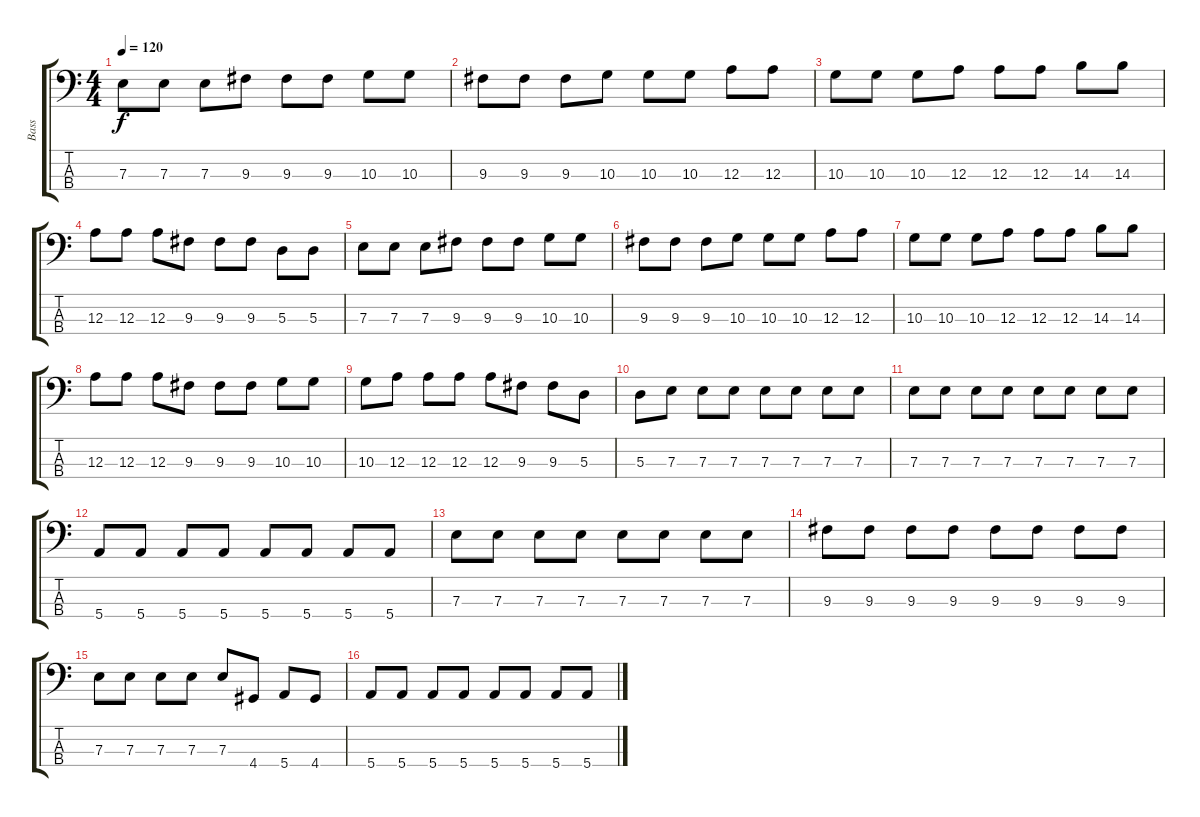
\track ("Bass" "Bass") {instrument electricbasspick}
\staff {score tabs}
\tuning (G2 D2 A1 E1) {hide}
\ts (4 4)
\tempo 120
\clef f4
\ks c
7.3.8{dy f} 7.3.8 7.3.8 9.3.8 9.3.8 9.3.8 10.3.8 10.3.8 |
9.3.8 9.3.8 9.3.8 10.3.8 10.3.8 10.3.8 12.3.8 12.3.8 |
10.3.8 10.3.8 10.3.8 12.3.8 12.3.8 12.3.8 14.3.8 14.3.8 |
12.3.8 12.3.8 12.3.8 9.3.8 9.3.8 9.3.8 5.3.8 5.3.8 |
7.3.8 7.3.8 7.3.8 9.3.8 9.3.8 9.3.8 10.3.8 10.3.8 |
9.3.8 9.3.8 9.3.8 10.3.8 10.3.8 10.3.8 12.3.8 12.3.8 |
10.3.8 10.3.8 10.3.8 12.3.8 12.3.8 12.3.8 14.3.8 14.3.8 |
12.3.8 12.3.8 12.3.8 9.3.8 9.3.8 9.3.8 10.3.8 10.3.8 |
10.3.8 12.3.8 12.3.8 12.3.8 12.3.8 9.3.8 9.3.8 5.3.8 |
5.3.8 7.3.8 7.3.8 7.3.8 7.3.8 7.3.8 7.3.8 7.3.8 |
7.3.8 7.3.8 7.3.8 7.3.8 7.3.8 7.3.8 7.3.8 7.3.8 |
5.4.8 5.4.8 5.4.8 5.4.8 5.4.8 5.4.8 5.4.8 5.4.8 |
7.3.8 7.3.8 7.3.8 7.3.8 7.3.8 7.3.8 7.3.8 7.3.8 |
9.3.8 9.3.8 9.3.8 9.3.8 9.3.8 9.3.8 9.3.8 9.3.8 |
7.3.8 7.3.8 7.3.8 7.3.8 7.3.8 4.4.8 5.4.8 4.4.8 |
5.4.8 5.4.8 5.4.8 5.4.8 5.4.8 5.4.8 5.4.8 5.4.8
